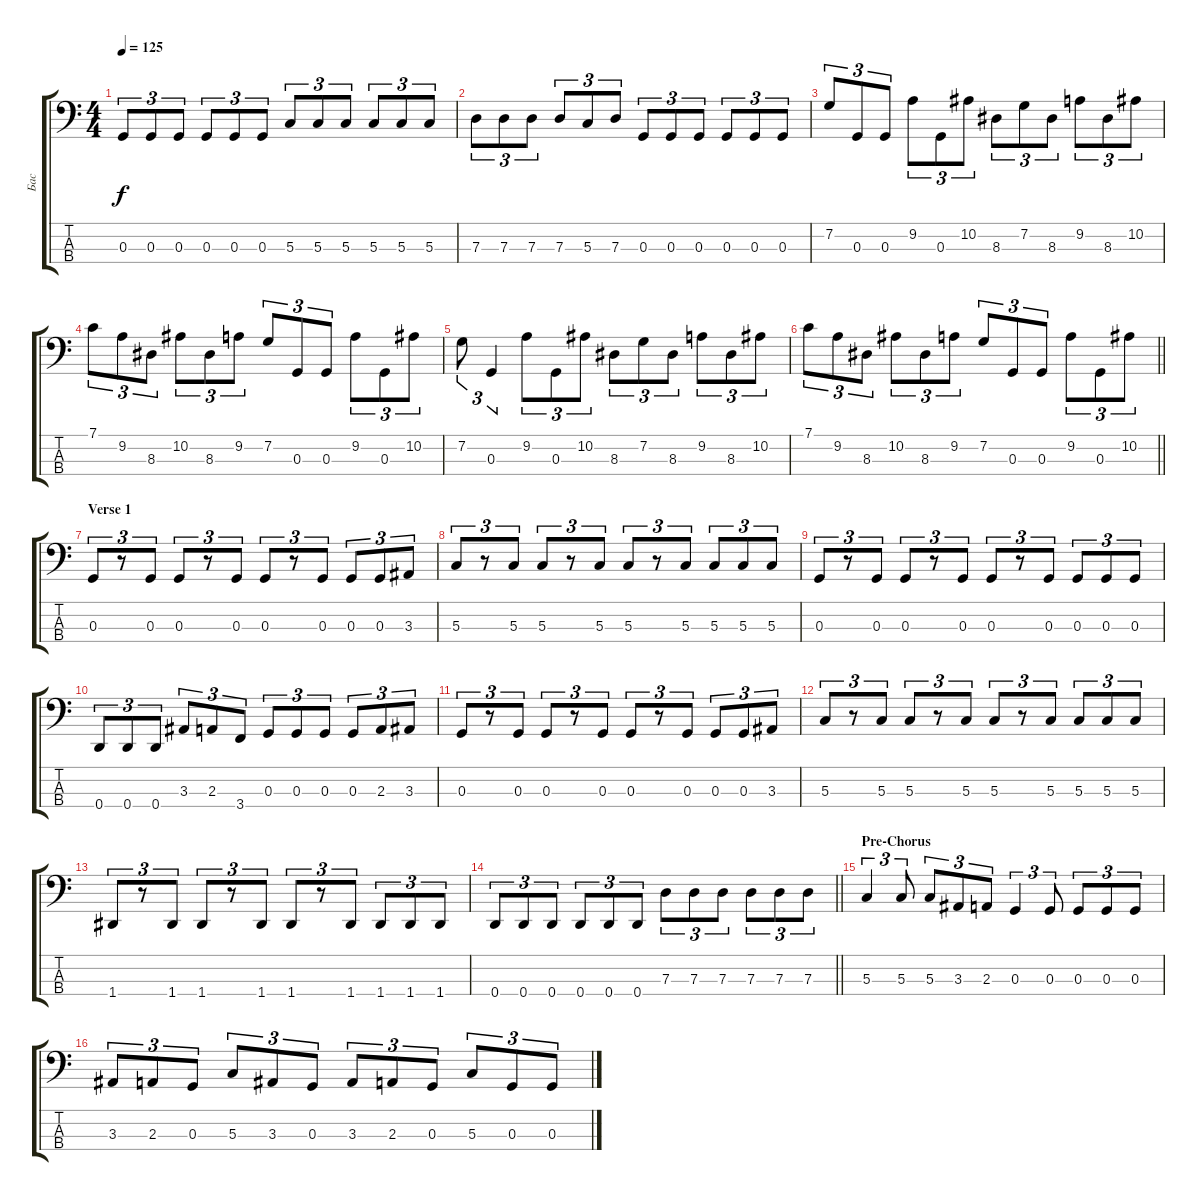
\track ("Бас" "Бас") {instrument electricbassfinger}
\staff {score tabs}
\tuning (F2 C2 G1 D1) {hide}
\ts (4 4)
\tempo 125
\clef f4
\ks c
0.3.8{tu (3 2) dy f} 0.3.8{tu (3 2)} 0.3.8{tu (3 2)} 0.3.8{tu (3 2)} 0.3.8{tu (3 2)} 0.3.8{tu (3 2)} 5.3.8{tu (3 2)} 5.3.8{tu (3 2)} 5.3.8{tu (3 2)} 5.3.8{tu (3 2)} 5.3.8{tu (3 2)} 5.3.8{tu (3 2)} |
7.3.8{tu (3 2)} 7.3.8{tu (3 2)} 7.3.8{tu (3 2)} 7.3.8{tu (3 2)} 5.3.8{tu (3 2)} 7.3.8{tu (3 2)} 0.3.8{tu (3 2)} 0.3.8{tu (3 2)} 0.3.8{tu (3 2)} 0.3.8{tu (3 2)} 0.3.8{tu (3 2)} 0.3.8{tu (3 2)} |
7.2.8{tu (3 2)} 0.3.8{tu (3 2)} 0.3.8{tu (3 2)} 9.2.8{tu (3 2)} 0.3.8{tu (3 2)} 10.2.8{tu (3 2)} 8.3.8{tu (3 2)} 7.2.8{tu (3 2)} 8.3.8{tu (3 2)} 9.2.8{tu (3 2)} 8.3.8{tu (3 2)} 10.2.8{tu (3 2)} |
7.1.8{tu (3 2)} 9.2.8{tu (3 2)} 8.3.8{tu (3 2)} 10.2.8{tu (3 2)} 8.3.8{tu (3 2)} 9.2.8{tu (3 2)} 7.2.8{tu (3 2)} 0.3.8{tu (3 2)} 0.3.8{tu (3 2)} 9.2.8{tu (3 2)} 0.3.8{tu (3 2)} 10.2.8{tu (3 2)} |
7.2.8{tu (3 2)} 0.3.4{tu (3 2)} 9.2.8{tu (3 2)} 0.3.8{tu (3 2)} 10.2.8{tu (3 2)} 8.3.8{tu (3 2)} 7.2.8{tu (3 2)} 8.3.8{tu (3 2)} 9.2.8{tu (3 2)} 8.3.8{tu (3 2)} 10.2.8{tu (3 2)} |
\barLineRight lightlight
7.1.8{tu (3 2)} 9.2.8{tu (3 2)} 8.3.8{tu (3 2)} 10.2.8{tu (3 2)} 8.3.8{tu (3 2)} 9.2.8{tu (3 2)} 7.2.8{tu (3 2)} 0.3.8{tu (3 2)} 0.3.8{tu (3 2)} 9.2.8{tu (3 2)} 0.3.8{tu (3 2)} 10.2.8{tu (3 2)} |
\section ("" "Verse 1")
0.3.8{tu (3 2)} r.8{tu (3 2)} 0.3.8{tu (3 2)} 0.3.8{tu (3 2)} r.8{tu (3 2)} 0.3.8{tu (3 2)} 0.3.8{tu (3 2)} r.8{tu (3 2)} 0.3.8{tu (3 2)} 0.3.8{tu (3 2)} 0.3.8{tu (3 2)} 3.3.8{tu (3 2)} |
5.3.8{tu (3 2)} r.8{tu (3 2)} 5.3.8{tu (3 2)} 5.3.8{tu (3 2)} r.8{tu (3 2)} 5.3.8{tu (3 2)} 5.3.8{tu (3 2)} r.8{tu (3 2)} 5.3.8{tu (3 2)} 5.3.8{tu (3 2)} 5.3.8{tu (3 2)} 5.3.8{tu (3 2)} |
0.3.8{tu (3 2)} r.8{tu (3 2)} 0.3.8{tu (3 2)} 0.3.8{tu (3 2)} r.8{tu (3 2)} 0.3.8{tu (3 2)} 0.3.8{tu (3 2)} r.8{tu (3 2)} 0.3.8{tu (3 2)} 0.3.8{tu (3 2)} 0.3.8{tu (3 2)} 0.3.8{tu (3 2)} |
0.4.8{tu (3 2)} 0.4.8{tu (3 2)} 0.4.8{tu (3 2)} 3.3.8{tu (3 2)} 2.3.8{tu (3 2)} 3.4.8{tu (3 2)} 0.3.8{tu (3 2)} 0.3.8{tu (3 2)} 0.3.8{tu (3 2)} 0.3.8{tu (3 2)} 2.3.8{tu (3 2)} 3.3.8{tu (3 2)} |
0.3.8{tu (3 2)} r.8{tu (3 2)} 0.3.8{tu (3 2)} 0.3.8{tu (3 2)} r.8{tu (3 2)} 0.3.8{tu (3 2)} 0.3.8{tu (3 2)} r.8{tu (3 2)} 0.3.8{tu (3 2)} 0.3.8{tu (3 2)} 0.3.8{tu (3 2)} 3.3.8{tu (3 2)} |
5.3.8{tu (3 2)} r.8{tu (3 2)} 5.3.8{tu (3 2)} 5.3.8{tu (3 2)} r.8{tu (3 2)} 5.3.8{tu (3 2)} 5.3.8{tu (3 2)} r.8{tu (3 2)} 5.3.8{tu (3 2)} 5.3.8{tu (3 2)} 5.3.8{tu (3 2)} 5.3.8{tu (3 2)} |
1.4.8{tu (3 2)} r.8{tu (3 2)} 1.4.8{tu (3 2)} 1.4.8{tu (3 2)} r.8{tu (3 2)} 1.4.8{tu (3 2)} 1.4.8{tu (3 2)} r.8{tu (3 2)} 1.4.8{tu (3 2)} 1.4.8{tu (3 2)} 1.4.8{tu (3 2)} 1.4.8{tu (3 2)} |
\barLineRight lightlight
0.4.8{tu (3 2)} 0.4.8{tu (3 2)} 0.4.8{tu (3 2)} 0.4.8{tu (3 2)} 0.4.8{tu (3 2)} 0.4.8{tu (3 2)} 7.3.8{tu (3 2)} 7.3.8{tu (3 2)} 7.3.8{tu (3 2)} 7.3.8{tu (3 2)} 7.3.8{tu (3 2)} 7.3.8{tu (3 2)} |
\section ("" "Pre-Chorus")
5.3.4{tu (3 2)} 5.3.8{tu (3 2)} 5.3.8{tu (3 2)} 3.3.8{tu (3 2)} 2.3.8{tu (3 2)} 0.3.4{tu (3 2)} 0.3.8{tu (3 2)} 0.3.8{tu (3 2)} 0.3.8{tu (3 2)} 0.3.8{tu (3 2)} |
3.3.8{tu (3 2)} 2.3.8{tu (3 2)} 0.3.8{tu (3 2)} 5.3.8{tu (3 2)} 3.3.8{tu (3 2)} 0.3.8{tu (3 2)} 3.3.8{tu (3 2)} 2.3.8{tu (3 2)} 0.3.8{tu (3 2)} 5.3.8{tu (3 2)} 0.3.8{tu (3 2)} 0.3.8{tu (3 2)}
